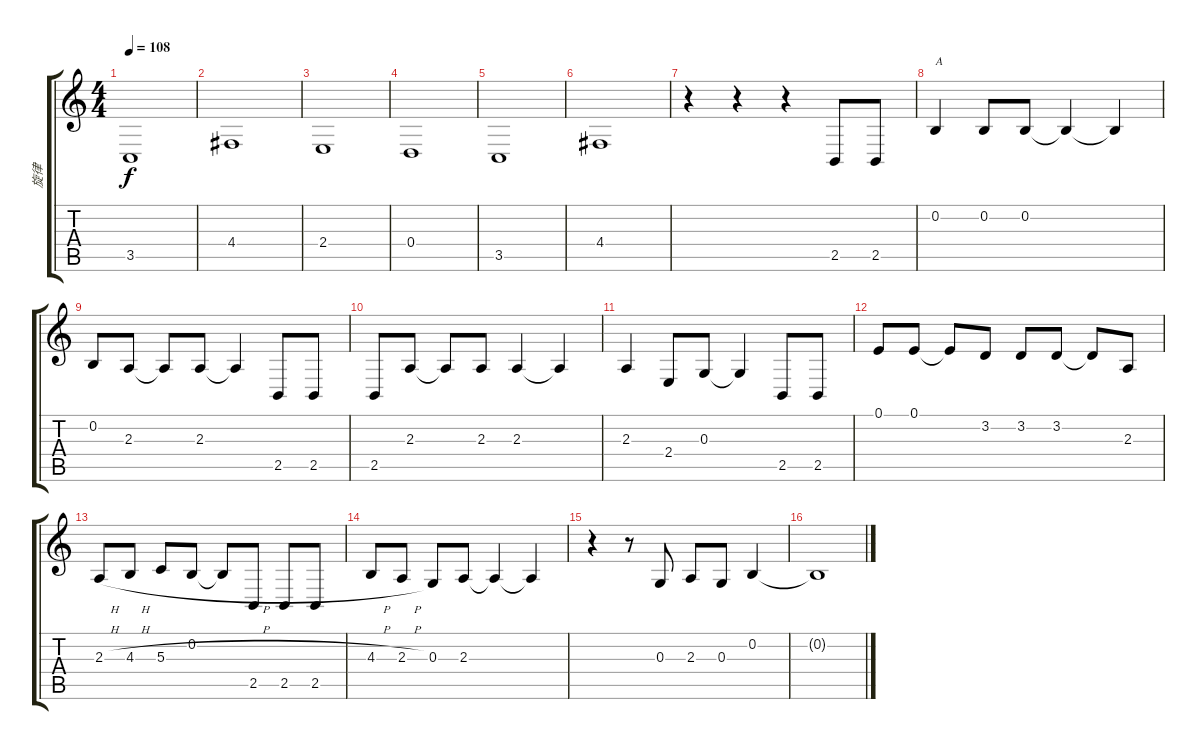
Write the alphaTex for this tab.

\track ("旋律" "旋律") {instrument acousticgrandpiano}
\staff {score tabs}
\tuning (E4 B3 G3 D3 A2 E2) {hide}
\ts (4 4)
\tempo 108
\clef g2
\ks c
3.5.1{dy f} |
4.4.1 |
2.4.1 |
0.4.1 |
3.5.1 |
4.4.1 |
r.4 r.4 r.4 2.5.8 2.5.8 |
0.2.4{txt "A"} 0.2.8 0.2.8 0.2{t}.4 0.2{t}.4 |
0.2.8 2.3.8 2.3{t}.8 2.3.8 2.3{t}.4 2.5.8 2.5.8 |
2.5.8 2.3.8 2.3{t}.8 2.3.8 2.3.4 2.3{t}.4 |
2.3.4 2.4.8 0.3.8 0.3{t}.4 2.5.8 2.5.8 |
0.1.8 0.1.8 0.1{t}.8 3.2.8 3.2.8 3.2.8 3.2{t}.8 2.3.8 |
2.3{h}.8 4.3{h}.8 5.3{h}.8 0.2.8 0.2{t}.8 2.5.8 2.5.8 2.5.8 |
4.3{h}.8 2.3{h}.8 0.3.8 2.3.8 2.3{t}.4 2.3{t}.4 |
r.4 r.8 0.3.8 2.3.8 0.3.8 0.2.4 |
0.2{t}.1
